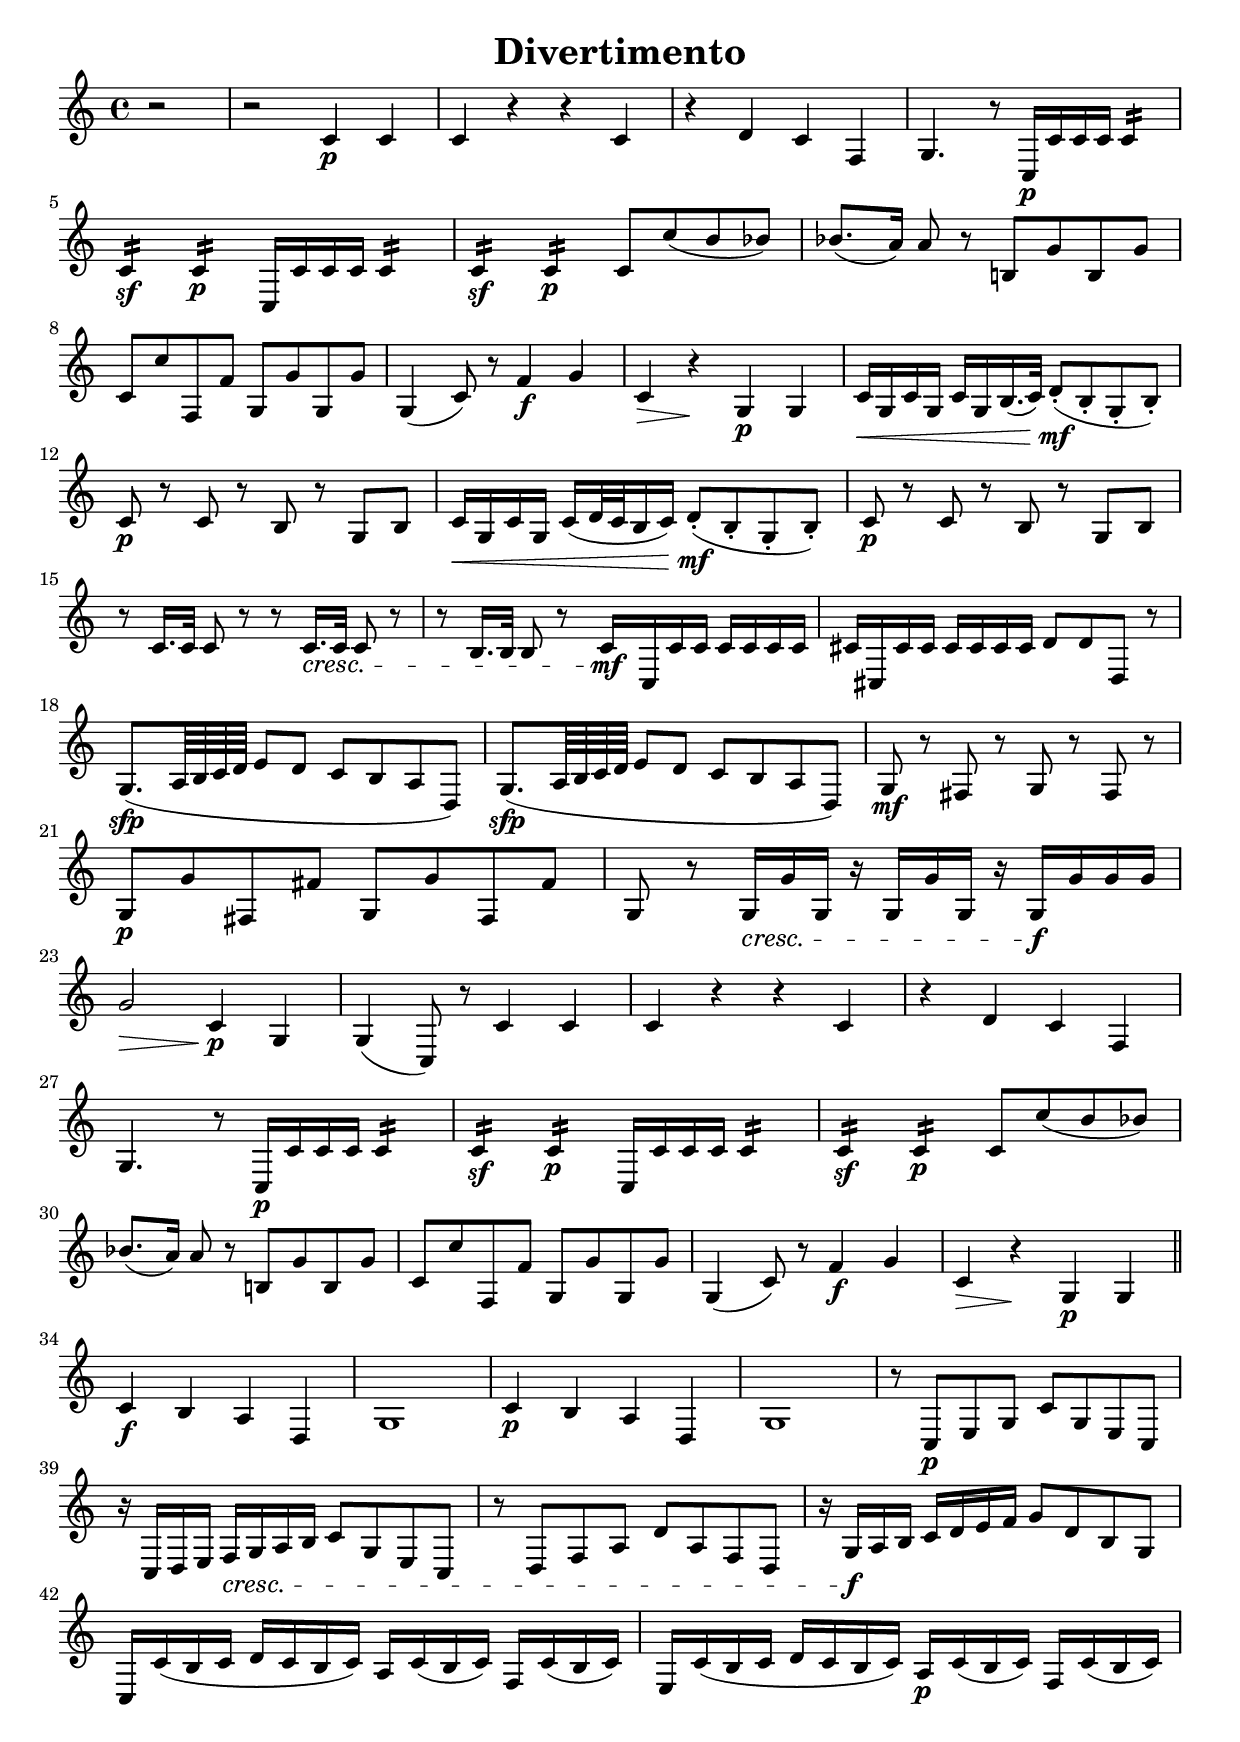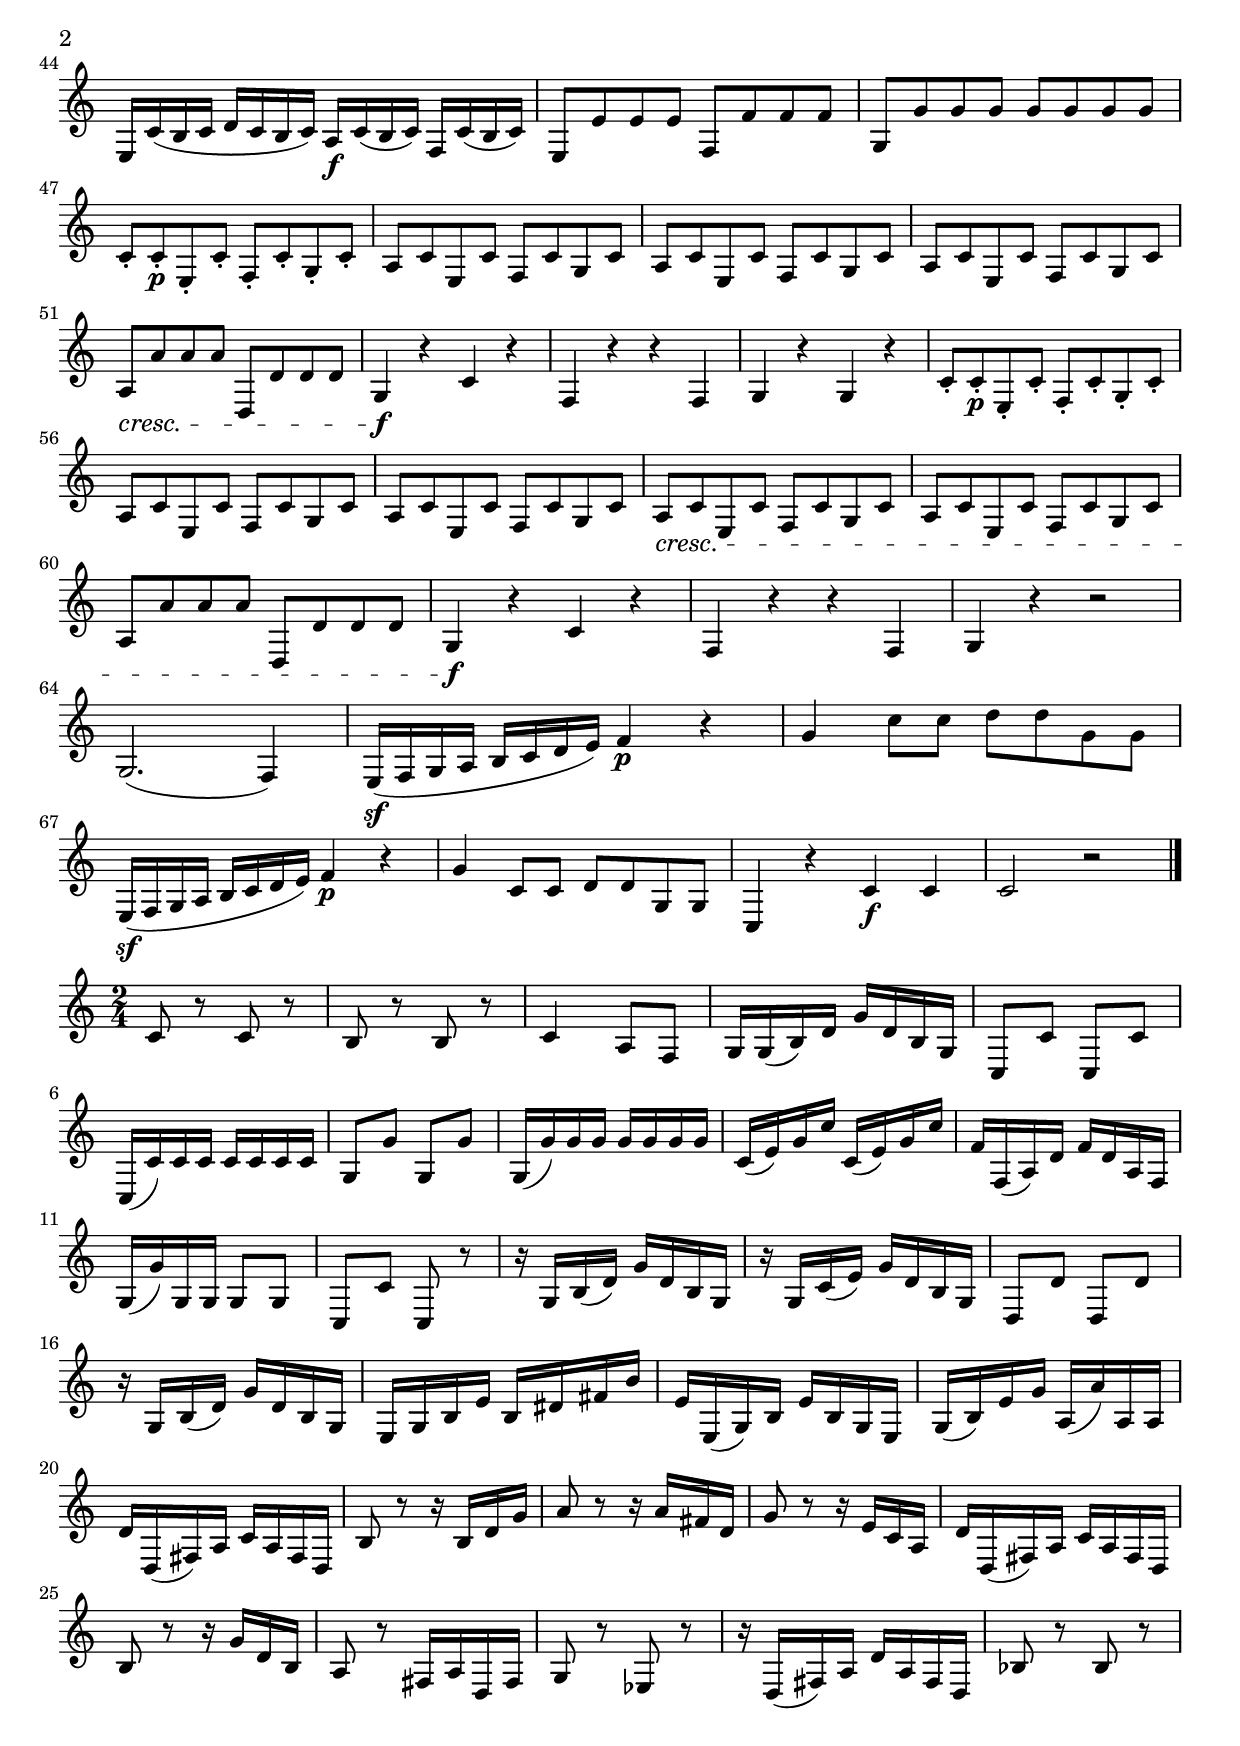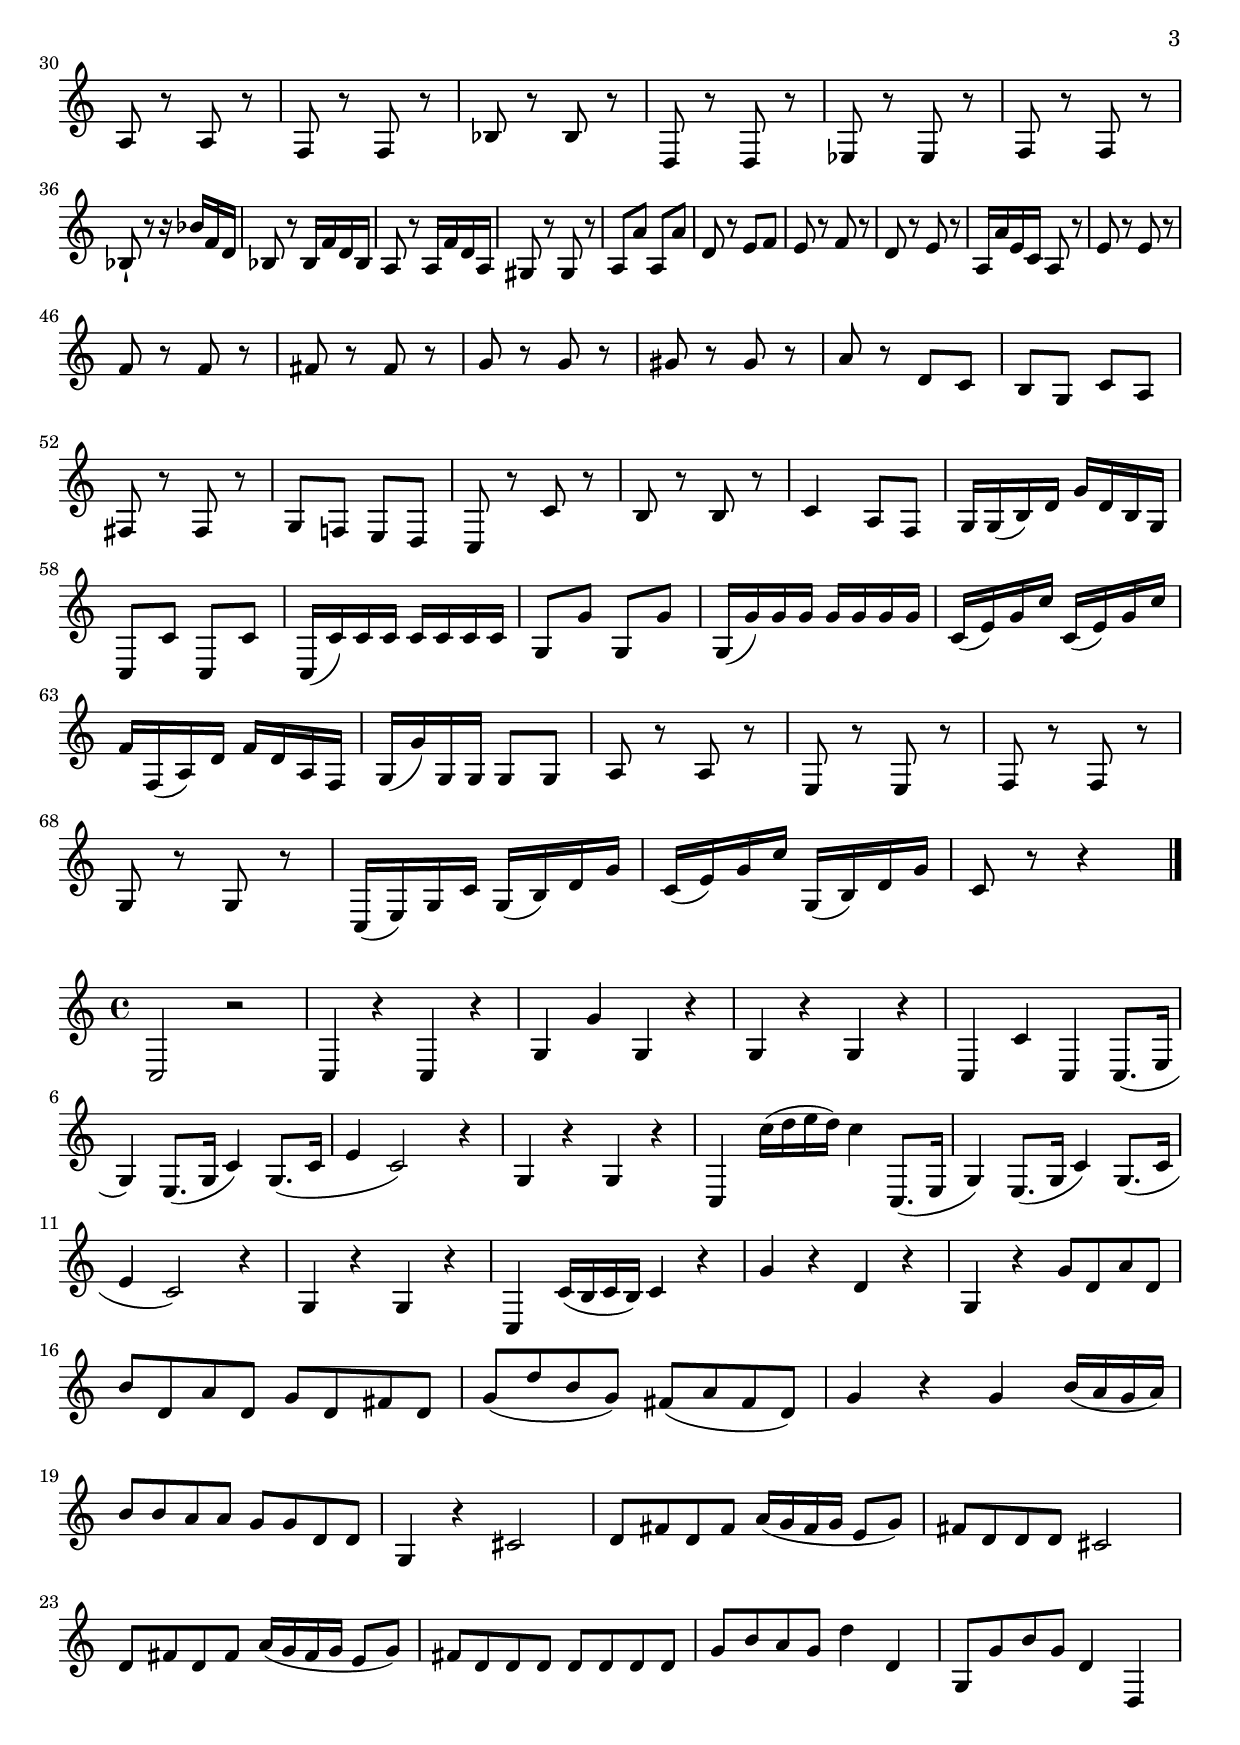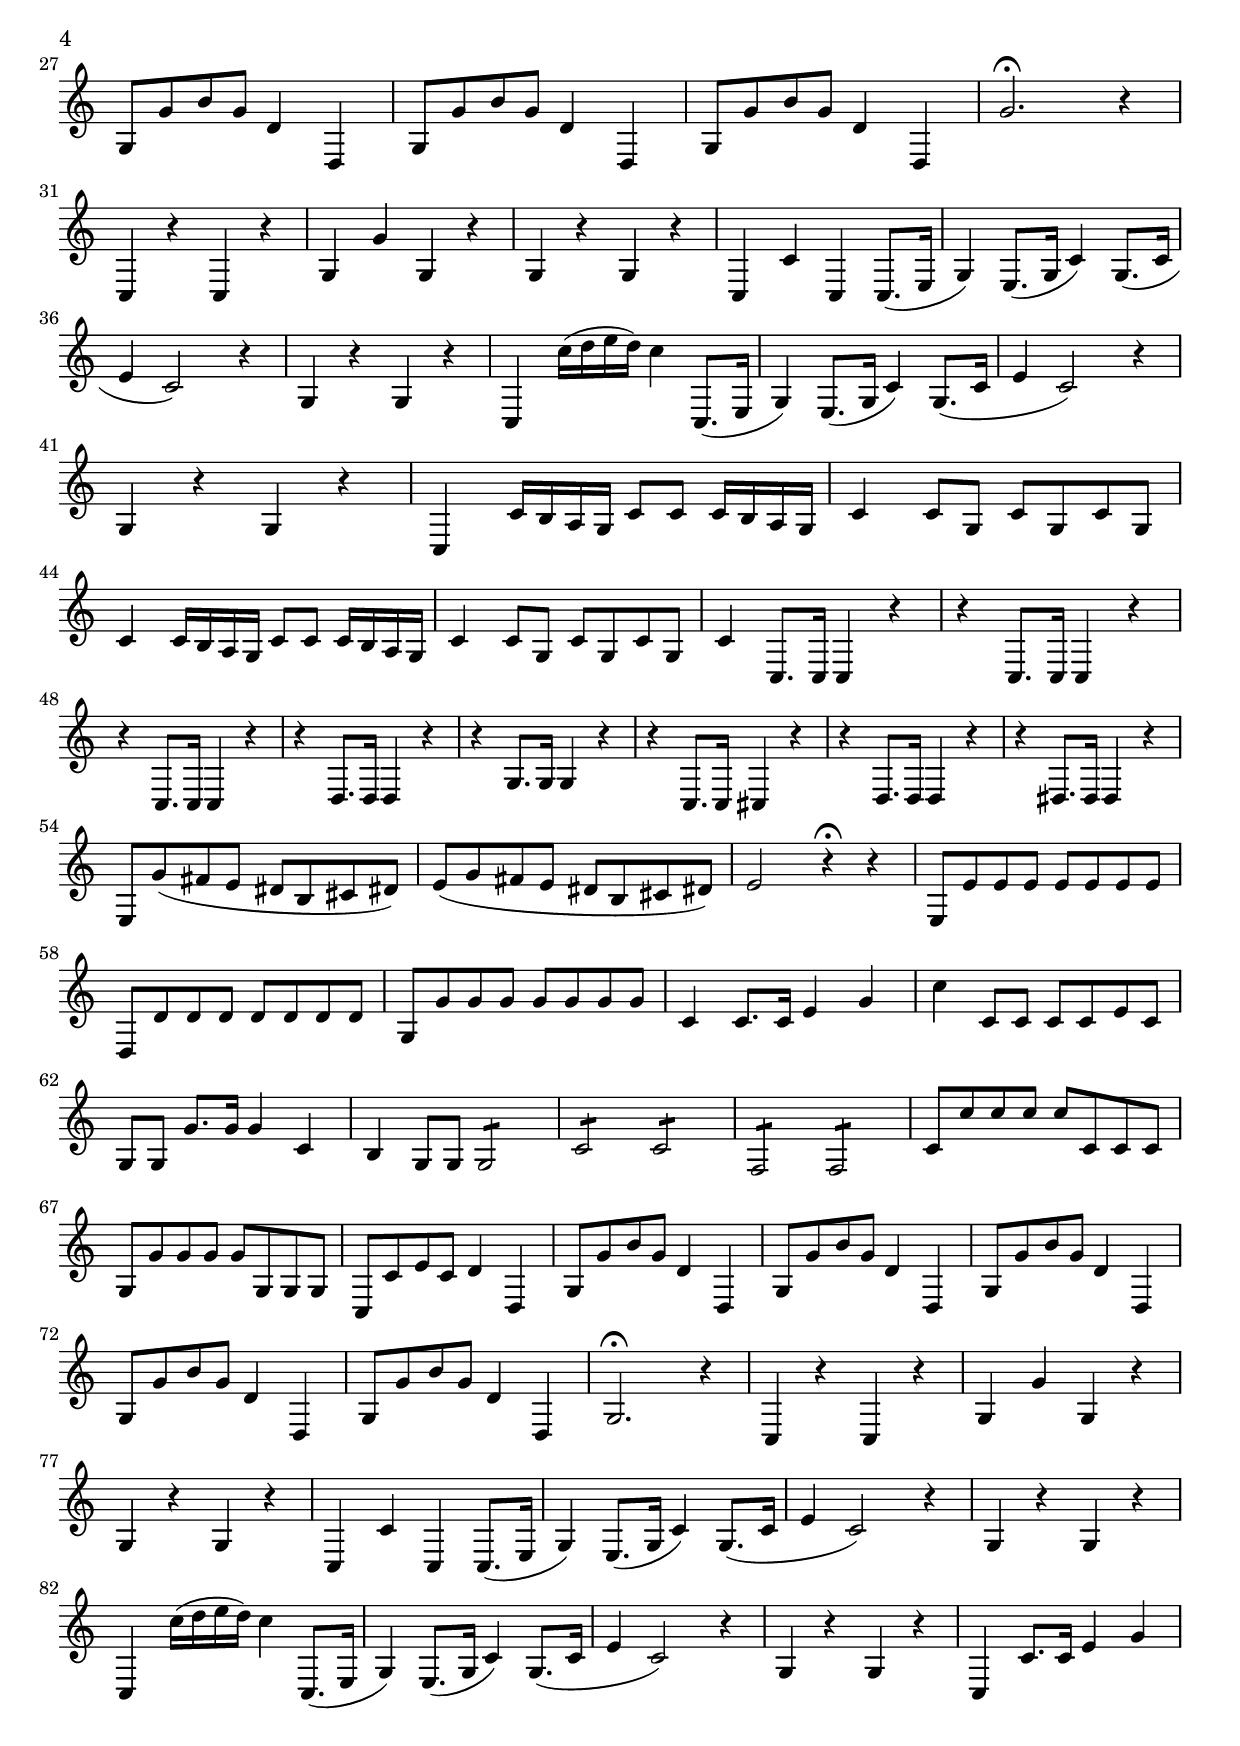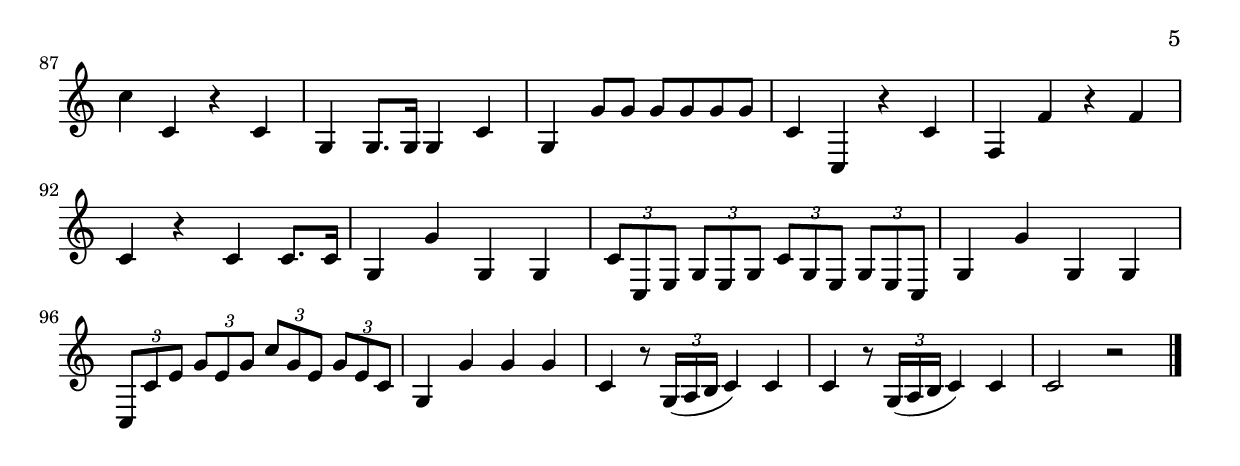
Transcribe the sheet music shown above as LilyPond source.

\header{
    title = "Divertimento"
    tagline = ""
}


% MOVEMENT I

\score {
    \layout {
        indent = #0
        ragged-last = ##f
    }
    \transpose c c' {
        \key c \major

        % m1
        \partial 2 r2
        r2 c4\p c
        c r r c
        r d c f,
        g,4. r8 c,16\p c c c c4:16
        \break

        % m5
        c:\sf c:\p c,16 c c c c4:16
        c:\sf c:\p c8 c' (b bes)
        bes8. (a16) a8 r b,! g b, g
        \break

        % m8
        c c' f, f g, g g, g
        g,4 (c8) r f4\f g
        c\> r\! g,\p g,
        c16\< g, c g, c g, b,16. (c32) d8-.\mf (b,-. g,-. b,-.)
        \break

        % m12
        c8\p r c r b, r g, b,
        c16\< g, c g, c (d32 c b,16 c) d8-.\mf (b,-. g,-. b,-.)
        c8\p r c r b, r g, b,
        \break

        % m15
        r c16. c32 c8 r r c16.\cresc c32 c8 r
        r b,16. b,32 b,8 r \newSpacingSection \override Score.SpacingSpanner.spacing-increment = #2 c16\mf \newSpacingSection \revert Score.SpacingSpanner.spacing-increment c, c c c c c c
        cis cis, cis cis cis cis cis cis d8 d d, r
        \break

        % m18
        g,8.\sfp (a,64 b, c d e8 d c b, a, d,)
        g,8.\sfp (a,64 b, c d e8 d c b, a, d,)
        g,\mf r fis, r g, r fis, r
        \break

        % m21
        g,\p g fis, fis g, g fis, fis
        g, r g,16\cresc g g, r g, g g, r g,\f g g g
        \break

        % m23
        g2\> c4\p g,
        g, (c,8) r c4 c
        c r r c
        r d c f,
        \break

        % m27
        g,4. r8 c,16\p c c c c4:16
        c:\sf c:\p c,16 c c c c4:16
        c:\sf c:\p c8 c' (b bes)
        \break

        % m30
        bes8. (a16) a8 r b,! g b, g
        c c' f, f g, g g, g
        g,4 (c8) r f4\f g
        c\> r\! g,\p g,
        \bar "||"
        \break

        % m34
        c4\f b, a, d,
        g,1
        c4\p b, a, d,
        g,1
        r8 c,\p e, g, c g, e, c,
        \break

        % m39
        r16 c, d, e, f,\cresc g, a, b, c8 g, e, c,
        r d, f, a, d a, f, d,
        r16 g,\f a, b, c d e f g8 d b, g,

        % m42
        c,16 c (b, c d c b, c) a, c (b, c) f, c (b, c)
        e, c (b, c d c b, c) a,\p c (b, c) f, c (b, c)
        \break

        % m44
        e, c (b, c d c b, c) a,\f c (b, c) f, c (b, c)
        e,8 e e e f, f f f
        g, g g g g g g g
        \break

        % m47
        c-. c-.\p e,-. c-. f,-. c-. g,-. c-.
        a, c e, c f, c g, c
        a, c e, c f, c g, c
        a, c e, c f, c g, c
        \break

        % m51
        a,\cresc a a a d, d d d
        g,4\f r c r
        f, r r f,
        g, r g, r
        c8-. c-.\p e,-. c-. f,-. c-. g,-. c-.
        \break

        % m56
        a, c e, c f, c g, c
        a, c e, c f, c g, c
        a,\cresc c e, c f, c g, c
        a, c e, c f, c g, c
        \break

        % m60
        a, a a a d, d d d
        g,4\f r c r
        f, r r f,
        g, r r2
        \break

        % m64
        g,2. (f,4)
        e,16\sf (f, g, a, b, c d e) f4\p r
        g c'8 c' d' d' g g
        \break

        % m67
        e,16\sf (f, g, a, b, c d e) f4\p r
        g c8 c d d g, g,
        c,4 r c\f c
        c2 r
        \bar "|."
    }
}


% MOVEMENT II

\score {
    \layout {
        indent = #0
        ragged-last = ##f
    }
    \transpose c c' {
        \key c \major
        \time 2/4

        % m1
        c8 r c r
        b, r b, r
        c4 a,8 f,
        g,16 g, (b,) d g d b, g,
        c,8 c c, c
        \break

        % m6
        c,16 (c) c c c c c c
        g,8 g g, g
        g,16 (g) g g g g g g
        c (e) g c' c (e) g c'
        f f, (a,) d f d a, f,
        \break

        % m11
        g, (g) g, g, g,8 g,
        c, c c, r
        r16 g, b, (d) g d b, g,
        r g, c (e) g d b, g,
        d,8 d d, d
        \break

        % m16
        r16 g, b, (d) g d b, g,
        e, g, b, e b, dis fis b
        e e, (g,) b, e b, g, e,
        g, (b,) e g a, (a) a, a,
        \break

        % m20
        d d, (fis,) a, c a, fis, d,
        b,8 r r16 b, d g
        a8 r r16 a fis d
        g8 r r16 e c a,
        d d, (fis,) a, c a, fis, d,
        \break

        % m25
        b,8 r r16 g d b,
        a,8 r fis,16 a, d, fis,
        g,8 r es, r
        r16 d, (fis,) a, d a, fis, d,
        bes,8 r bes, r
        \break

        % m30
        a, r a, r
        f, r f, r
        bes, r bes, r
        d, r d, r
        es, r es, r
        f, r f, r
        \break

        % m36
        bes,-! r r16 bes f d
        bes,8 r bes,16 f d bes,
        a,8 r a,16 f d a,
        gis,8 r gis, r
        a, a a, a

        % m41
        d8 r e f
        e r f r
        d r e r
        a,16 a e c a,8 r
        e r e r
        \break

        % m46
        f r f r
        fis r fis r
        g r g r
        gis r gis r
        a r d c
        b, g, c a,
        \break

        % m52
        fis, r fis, r
        g, f,! e, d,
        c, r c r
        b, r b, r
        c4 a,8 f,
        g,16 g, (b,) d g d b, g,
        \break

        % m58
        c,8 c c, c
        c,16 (c) c c c c c c
        g,8 g g, g
        g,16 (g) g g g g g g
        c (e) g c' c (e) g c'
        \break

        % m63
        f16 f, (a,) d f d a, f,
        g, (g) g, g, g,8 g,
        a, r a, r
        e, r e, r
        f, r f, r
        \break

        % m68
        g, r g, r
        c,16 (e,) g, c g, (b,) d g
        c (e) g c' g, (b,) d g
        c8 r r4
        \bar "|."
    }
}


% MOVEMENT III

\score {
    \layout {
        indent = #0
        ragged-last = ##f
    }
    \transpose c c' {
        \key c \major

        % m1
        c,2 r
        c,4 r c, r
        g, g g, r
        g, r g, r
        c, c c, c,8. (e,16
        \break

        % m6
        g,4) e,8. (g,16 c4) g,8. (c16
        e4 c2) r4
        g, r g, r
        c,4 c'16 (d' e' d') c'4 c,8. (e,16
        g,4) e,8. (g,16 c4) g,8. (c16
        \break

        % m11
        e4 c2) r4
        g, r g, r
        c,4 c16 (b, c b,) c4  r
        g r d r
        g, r g8 d a d
        \break

        % m16
        b d a d g d fis d
        g (d' b g) fis (a fis d)
        g4 r g b16 (a g a)
        \break

        % m19
        b8 b a a g g d d
        g,4 r cis2
        d8 fis d fis a16 (g fis g e8 g)
        fis d d d cis2
        \break

        % m 23
        d8 fis d fis a16 (g fis g e8 g)
        fis d d d d d d d
        g b a g d'4 d
        g,8 g b g d4 d,
        \break

        % m27
        g,8 g b g d4 d,
        g,8 g b g d4 d,
        g,8 g b g d4 d,
        g2.\fermata r4
        \break

        % m31
        c, r c, r
        g, g g, r
        g, r g, r
        c, c c, c,8. (e,16
        g,4) e,8. (g,16 c4) g,8. (c16
        \break

        % m36
        e4 c2) r4
        g, r g, r
        c, c'16 (d' e' d') c'4 c,8. (e,16
        g,4) e,8. (g,16 c4) g,8. (c16
        e4 c2) r4
        \break

        % m41
        g,4 r g, r
        c, c16 b, a, g, c8 c c16 b, a, g,
        c4 c8 g, c g, c g,
        \break

        % m44
        c4 c16 b, a, g, c8 c c16 b, a, g,
        c4 c8 g, c g, c g,
        c4 c,8. c,16 c,4 r
        r c,8. c,16 c,4 r
        \break

        % m48
        r c,8. c,16 c,4 r
        r d,8. d,16 d,4 r
        r g,8. g,16 g,4 r
        r c,8. c,16 cis,4 r
        r d,8. d,16 d,4 r
        r dis,8. dis,16 dis,4 r
        \break

        % m54
        e,8 g (fis e dis b, cis dis!)
        e (g fis e dis b, cis dis!)
        e2 r4\fermata r
        e,8 e e e e e e e
        \break

        % m58
        d,8 d d d d d d d
        g, g g g g g g g
        c4 c8. c16 e4 g
        c' c8 c c c e c
        \break

        % m62
        g,8 g, g8. g16 g4 c
        b, g,8 g, g,2:8
        c: c: f,: f,:
        c8 c' c' c' c' c c c
        \break

        % m67
        g,8 g g g g g, g, g,
        c, c e c d4 d,
        g,8 g b g d4 d,
        g,8 g b g d4 d,
        g,8 g b g d4 d,
        \break

        % m72
        g,8 g b g d4 d,
        g,8 g b g d4 d,
        g,2.\fermata r4
        c, r c, r
        g, g g, r
        \break

        % m77
        g,4 r g, r
        c, c c, c,8. (e,16
        g,4) e,8. (g,16 c4) g,8. (c16
        e4 c2) r4
        g, r g, r
        \break

        % m82
        c,4 c'16 (d' e' d') c'4 c,8. (e,16
        g,4) e,8. (g,16 c4) g,8. (c16
        e4 c2) r4
        g, r g, r
        c, c8. c16 e4 g
        \break

        % m87
        c' c r c
        g, g,8. g,16 g,4 c
        g, g8 g g g g g
        c4 c, r c
        f, f r f
        \break

        % m92
        c r c c8. c16
        g,4 g g, g,
        \tuplet 3/2 4 { c8 c, e, g, e, g, c g, e, g, e, c, }
        g,4 g g, g,
        \break

        % m96
        \tuplet 3/2 4 { c,8 c e g e g c' g e g e c }
        g,4 g g g
        c r8 \tuplet 3/2 8 { g,16 (a, b, } c4) c
        c r8 \tuplet 3/2 8 { g,16 (a, b, } c4) c
        c2 r
        \bar "|."
    }
}

\version "2.20.0"  % necessary for upgrading to future LilyPond versions.
